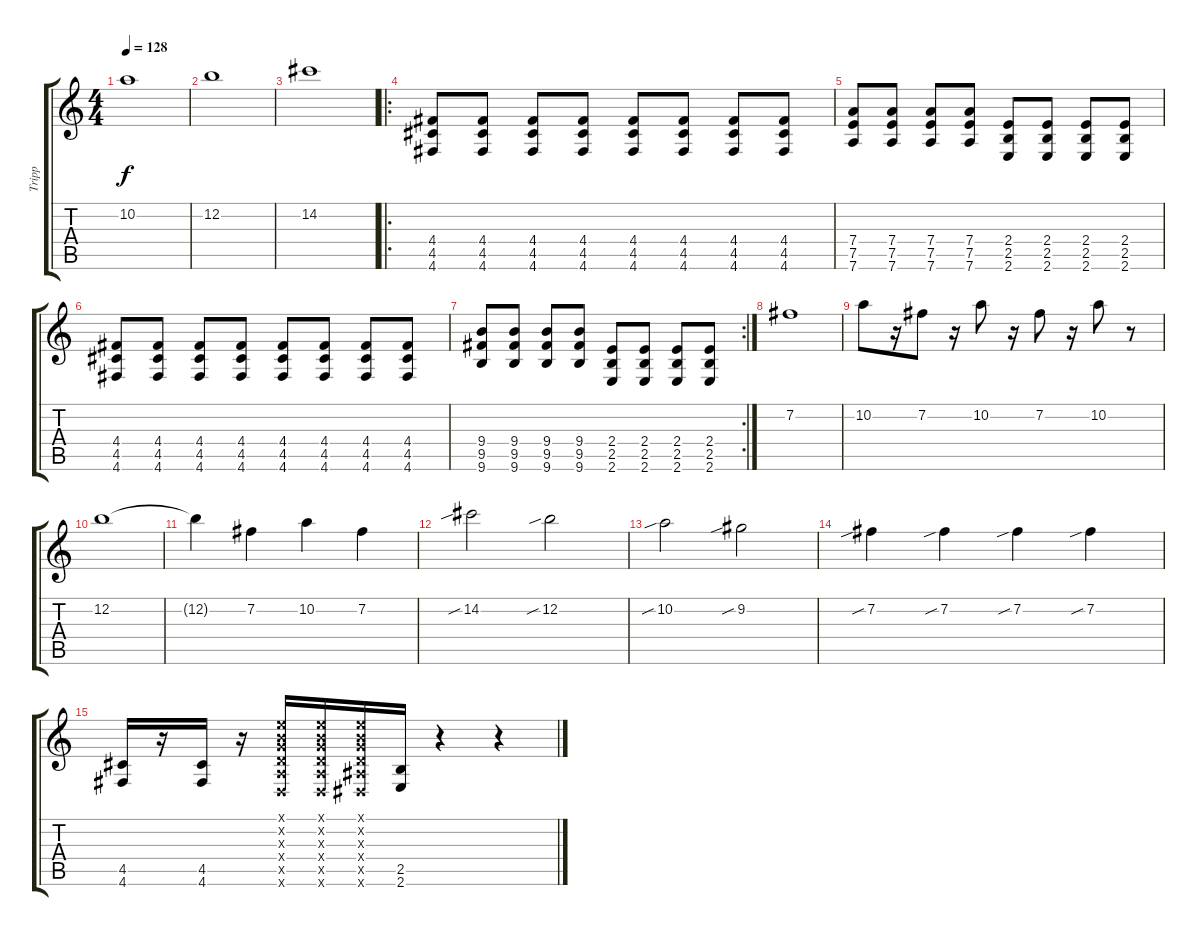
\track ("Tripp" "Tripp") {instrument distortionguitar}
\staff {score tabs}
\tuning (E4 B3 G3 D3 A2 D2) {hide}
\ts (4 4)
\tempo 128
\clef g2
\ks c
10.2.1{dy f} |
12.2.1 |
14.2.1 |
\ro
(4.4 4.5 4.6).8 (4.4 4.5 4.6).8 (4.4 4.5 4.6).8 (4.4 4.5 4.6).8 (4.4 4.5 4.6).8 (4.4 4.5 4.6).8 (4.4 4.5 4.6).8 (4.4 4.5 4.6).8 |
(7.4 7.5 7.6).8 (7.4 7.5 7.6).8 (7.4 7.5 7.6).8 (7.4 7.5 7.6).8 (2.4 2.5 2.6).8 (2.4 2.5 2.6).8 (2.4 2.5 2.6).8 (2.4 2.5 2.6).8 |
(4.4 4.5 4.6).8 (4.4 4.5 4.6).8 (4.4 4.5 4.6).8 (4.4 4.5 4.6).8 (4.4 4.5 4.6).8 (4.4 4.5 4.6).8 (4.4 4.5 4.6).8 (4.4 4.5 4.6).8 |
\rc 2
(9.4 9.5 9.6).8 (9.4 9.5 9.6).8 (9.4 9.5 9.6).8 (9.4 9.5 9.6).8 (2.4 2.5 2.6).8 (2.4 2.5 2.6).8 (2.4 2.5 2.6).8 (2.4 2.5 2.6).8 |
7.2.1 |
10.2.8 r.16 7.2.8 r.16 10.2.8 r.16 7.2.8 r.16 10.2.8 r.8 |
12.2.1 |
12.2{t}.4 7.2.4 10.2.4 7.2.4 |
14.2{sib}.2 12.2{sib}.2 |
10.2{sib}.2 9.2{sib}.2 |
7.2{sib}.4 7.2{sib}.4 7.2{sib}.4 7.2{sib}.4 |
(4.5 4.6).16 r.16 (4.5 4.6).16 r.16 (0.1{x} 0.2{x} 0.3{x} 0.4{x} 0.5{x} 0.6{x}).16 (0.1{x} 0.2{x} 0.3{x} 0.4{x} 0.5{x} 0.6{x}).16 (0.1{x} 0.2{x} 0.3{x} 0.4{x} 1.5{x} 1.6{x}).16 (2.5 2.6).16 r.4 r.4
